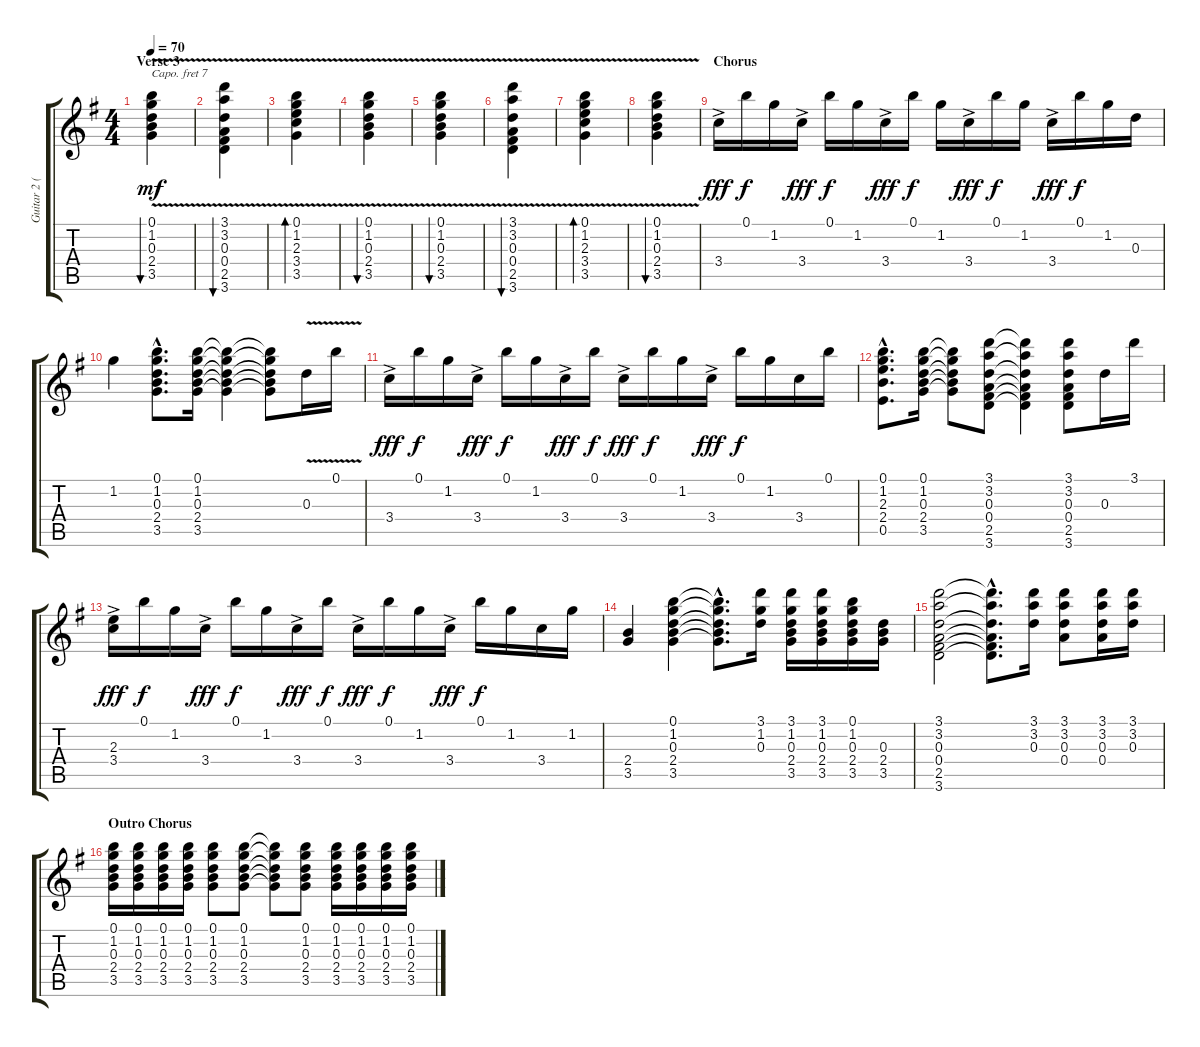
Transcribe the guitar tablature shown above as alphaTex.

\track ("Guitar 2 (Capo VII)" "Guitar 2 (") {instrument acousticguitarnylon}
\staff {score tabs}
\capo 7
\tuning (E4 B3 G3 D3 A2 E2) {hide}
\ts (4 4)
\section ("" "Verse 3")
\tempo 70
\clef g2
\ks g
(0.1{v} 1.2 0.3 2.4 3.5).4{bu 60 dy mf} |
(3.1{v} 3.2 0.3 0.4 2.5 3.6).4{bu 60} |
(0.1{v} 1.2 2.3 3.4 3.5).4{bd 60} |
(0.1{v} 1.2 0.3 2.4 3.5).4{bu 60} |
(0.1{v} 1.2 0.3 2.4 3.5).4{bu 60} |
(3.1{v} 3.2 0.3 0.4 2.5 3.6).4{bu 60} |
(0.1{v} 1.2 2.3 3.4 3.5).4{bd 60} |
(0.1{v} 1.2 0.3 2.4 3.5).4{bu 60} |
\section ("" "Chorus")
3.4{ac}.16{dy fff} 0.1.16{dy f} 1.2.16 3.4{ac}.16{dy fff} 0.1.16{dy f} 1.2.16 3.4{ac}.16{dy fff} 0.1.16{dy f} 1.2.16 3.4{ac}.16{dy fff} 0.1.16{dy f} 1.2.16 3.4{ac}.16{dy fff} 0.1.16{dy f} 1.2.16 0.3.16 |
1.2.4 (0.1{hac} 1.2{hac} 0.3{hac} 2.4{hac} 3.5{hac}).8{d} (0.1 1.2 0.3 2.4 3.5).16 (0.1{t} 1.2{t} 0.3{t} 2.4{t} 3.5{t}).4 (0.1{t} 1.2{t} 0.3{t} 2.4{t} 3.5{t}).8 0.3{v}.16 0.1{v}.16 |
3.4{ac}.16{dy fff} 0.1.16{dy f} 1.2.16 3.4{ac}.16{dy fff} 0.1.16{dy f} 1.2.16 3.4{ac}.16{dy fff} 0.1.16{dy f} 3.4{ac}.16{dy fff} 0.1.16{dy f} 1.2.16 3.4{ac}.16{dy fff} 0.1.16{dy f} 1.2.16 3.4.16 0.1.16 |
(0.1{hac} 1.2{hac} 2.3{hac} 2.4{hac} 0.5{hac}).8{d} (0.1 1.2 0.3 2.4 3.5).16 (0.1{t} 1.2{t} 0.3{t} 2.4{t} 3.5{t}).8 (3.1 3.2 0.3 0.4 2.5 3.6).8 (3.1{t} 3.2{t} 0.3{t} 0.4{t} 2.5{t} 3.6{t}).4 (3.1 3.2 0.3 0.4 2.5 3.6).8 0.3.16 3.1.16 |
(2.3 3.4{ac}).16{dy fff} 0.1.16{dy f} 1.2.16 3.4{ac}.16{dy fff} 0.1.16{dy f} 1.2.16 3.4{ac}.16{dy fff} 0.1.16{dy f} 3.4{ac}.16{dy fff} 0.1.16{dy f} 1.2.16 3.4{ac}.16{dy fff} 0.1.16{dy f} 1.2.16 3.4.16 1.2.16 |
(2.4 3.5).4 (0.1 1.2 0.3 2.4 3.5).4 (0.1{hac t} 1.2{hac t} 0.3{hac t} 2.4{hac t} 3.5{hac t}).8{d} (3.1 1.2 0.3).16 (3.1 1.2 0.3 2.4 3.5).16 (3.1 1.2 0.3 2.4 3.5).16 (0.1 1.2 0.3 2.4 3.5).16 (0.3 2.4 3.5).16 |
(3.1 3.2 0.3 0.4 2.5 3.6).2 (3.1{hac t} 3.2{hac t} 0.3{hac t} 0.4{hac t} 2.5{hac t} 3.6{hac t}).8{d} (3.1 3.2 0.3).16 (3.1 3.2 0.3 0.4).8 (3.1 3.2 0.3 0.4).16 (3.1 3.2 0.3).16 |
\section ("" "Outro Chorus")
(0.1 1.2 0.3 2.4 3.5).16 (0.1 1.2 0.3 2.4 3.5).16 (0.1 1.2 0.3 2.4 3.5).16 (0.1 1.2 0.3 2.4 3.5).16 (0.1 1.2 0.3 2.4 3.5).8 (0.1 1.2 0.3 2.4 3.5).8 (0.1{t} 1.2{t} 0.3{t} 2.4{t} 3.5{t}).8 (0.1 1.2 0.3 2.4 3.5).8 (0.1 1.2 0.3 2.4 3.5).16 (0.1 1.2 0.3 2.4 3.5).16 (0.1 1.2 0.3 2.4 3.5).16 (0.1 1.2 0.3 2.4 3.5).16
